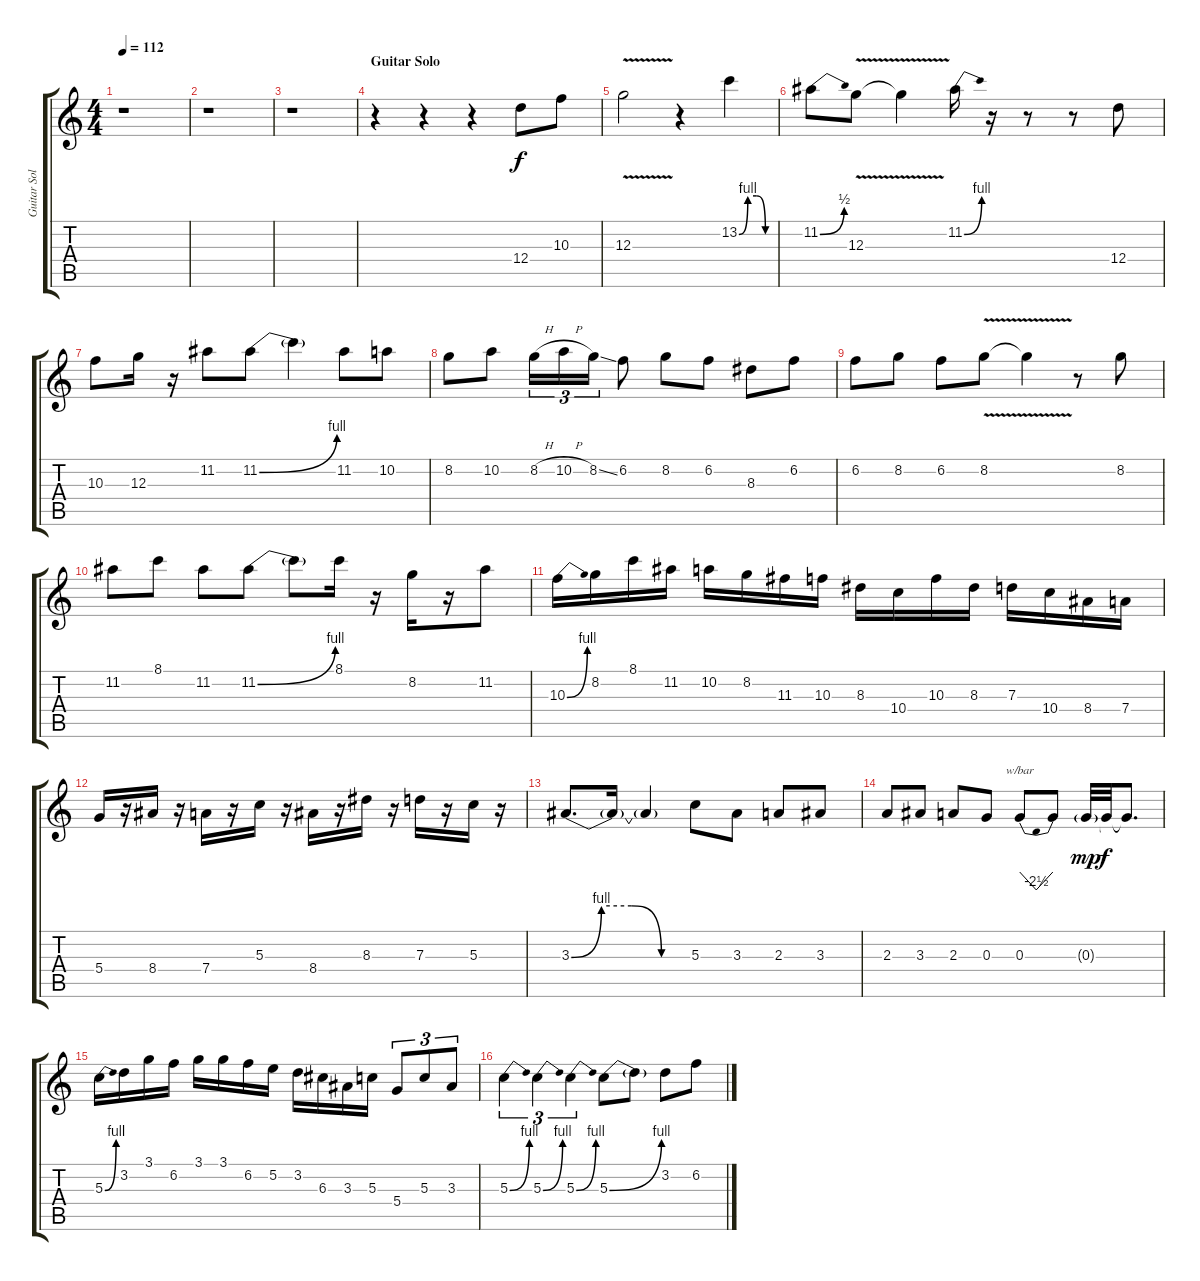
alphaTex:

\track ("Guitar Solo" "Guitar Sol") {instrument overdrivenguitar}
\staff {score tabs}
\tuning (E4 B3 G3 D3 A2 E2) {hide}
\ts (4 4)
\tempo 112
\clef g2
\ks c
r.1{dy f} |
r.1 |
r.1 |
\section ("" "Guitar Solo")
r.4 r.4 r.4 12.4.8 10.3.8 |
12.3{v}.2 r.4 13.2{be (custom 0 0 15 4 30 4 45 0 60 0)}.4 |
11.2{be (bend 0 0 60 2)}.8 12.3{v}.8 12.3{t}.4 11.2{be (bend 0 0 60 4)}.16 r.16 r.8 r.8 12.4.8 |
10.3.8 12.3.16 r.16 11.2.8 11.2{be (bend 0 0 60 4)}.8 11.2{t}.4 11.2.8 10.2.8 |
8.2.8 10.2.8 8.2{h}.16{tu (3 2)} 10.2{h}.16{tu (3 2)} 8.2{ss}.16{tu (3 2)} 6.2.8 8.2.8 6.2.8 8.3.8 6.2.8 |
6.2.8 8.2.8 6.2.8 8.2{v}.8 8.2{t}.4 r.8 8.2.8 |
11.2.8 8.1.8 11.2.8 11.2{be (bend 0 0 60 4)}.8 11.2{t}.8 8.1.16 r.16 8.2.16 r.16 11.2.8 |
10.3{be (bend 0 0 60 4)}.16 8.2.16 8.1.16 11.2.16 10.2.16 8.2.16 11.3.16 10.3.16 8.3.16 10.4.16 10.3.16 8.3.16 7.3.16 10.4.16 8.4.16 7.4.16 |
5.4.16 r.16 8.4.16 r.16 7.4.16 r.16 5.3.16 r.16 8.4.16 r.16 8.3.16 r.16 7.3.16 r.16 5.3.16 r.16 |
3.3{be (custom 0 0 15 4 30 4 45 0 60 0)}.8{d} 3.3{t}.16 3.3{t}.4 5.3.8 3.3.8 2.3.8 3.3.8 |
2.3.8 3.3.8 2.3.8 0.3.8 0.3.8{tbe (dip default 0 0 30 -10 60 0)} 0.3{t}.8 0.3{g}.32{dy mp} 0.3{t}.32{dy f} 0.3{t}.8{d} |
5.3{be (bend 0 0 60 4)}.16 3.2.16 3.1.16 6.2.16 3.1.16 3.1.16 6.2.16 5.2.16 3.2.16 6.3.16 3.3.16 5.3.16 5.4.8{tu (3 2)} 5.3.8{tu (3 2)} 3.3.8{tu (3 2)} |
5.3{be (bend 0 0 60 4)}.4{tu (3 2)} 5.3{be (bend 0 0 60 4)}.4{tu (3 2)} 5.3{be (bend 0 0 60 4)}.4{tu (3 2)} 5.3{be (bend 0 0 60 4)}.8 5.3{t}.8 3.2.8 6.2.8
